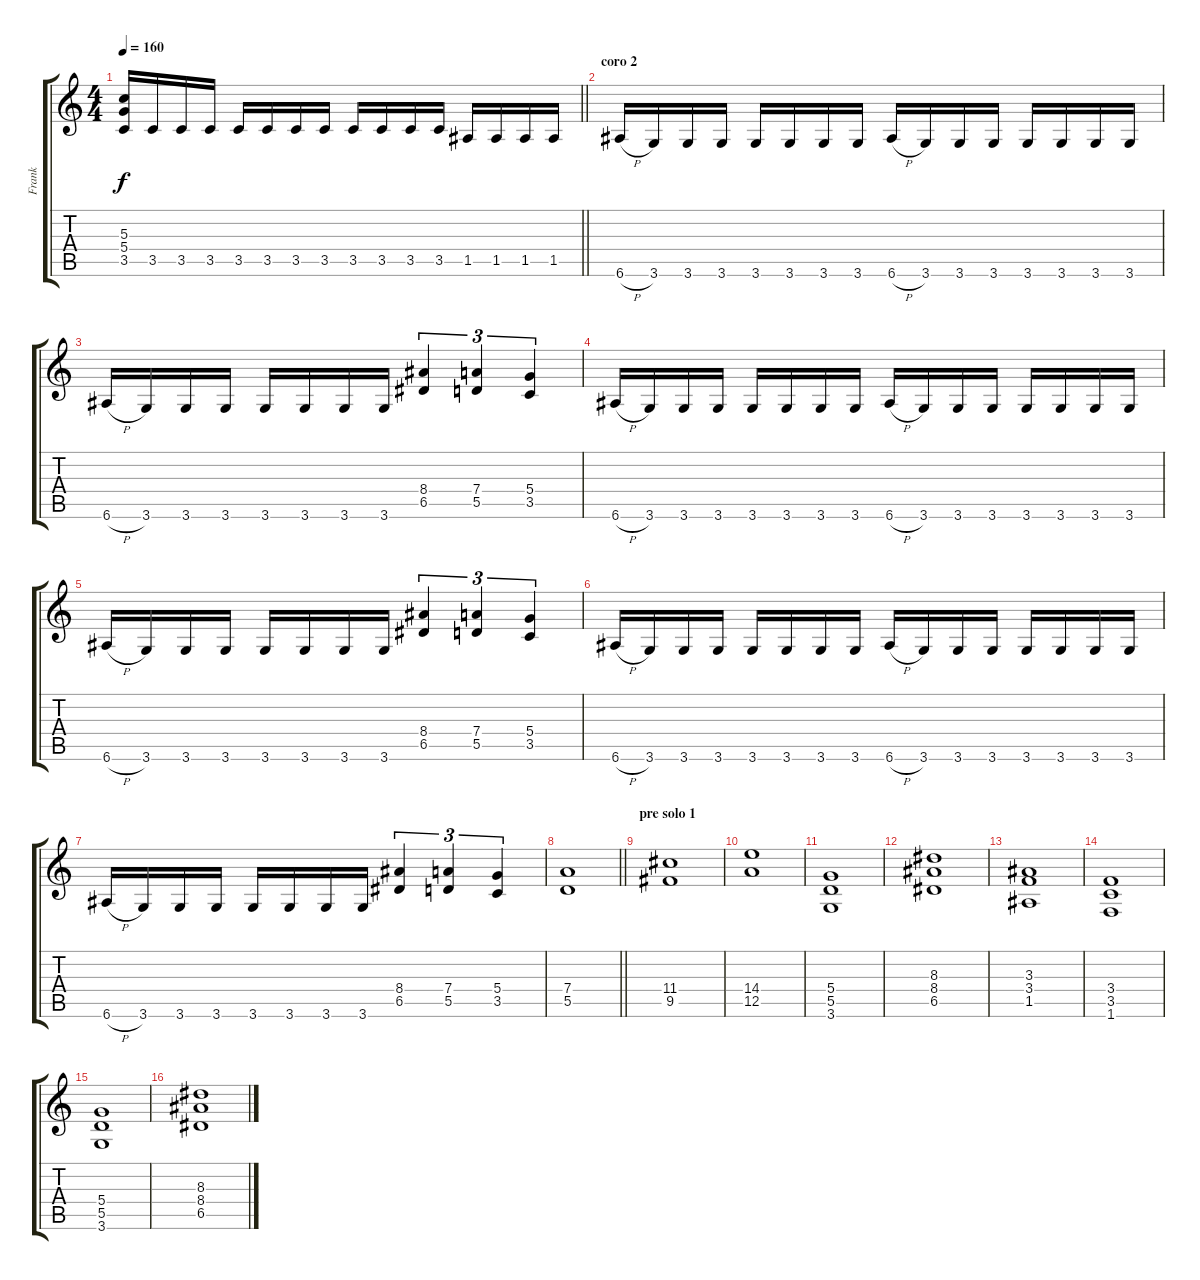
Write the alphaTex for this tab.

\track ("Frank" "Frank") {instrument overdrivenguitar}
\staff {score tabs}
\tuning (E4 B3 G3 D3 A2 E2) {hide}
\ts (4 4)
\tempo 160
\clef g2
\barLineRight lightlight
\ks c
(5.3 5.4 3.5).16{dy f} 3.5.16 3.5.16 3.5.16 3.5.16 3.5.16 3.5.16 3.5.16 3.5.16 3.5.16 3.5.16 3.5.16 1.5.16 1.5.16 1.5.16 1.5.16 |
\section ("" "coro 2")
6.6{h}.16 3.6.16 3.6.16 3.6.16 3.6.16 3.6.16 3.6.16 3.6.16 6.6{h}.16 3.6.16 3.6.16 3.6.16 3.6.16 3.6.16 3.6.16 3.6.16 |
6.6{h}.16 3.6.16 3.6.16 3.6.16 3.6.16 3.6.16 3.6.16 3.6.16 (8.4 6.5).4{tu (3 2)} (7.4 5.5).4{tu (3 2)} (5.4 3.5).4{tu (3 2)} |
6.6{h}.16 3.6.16 3.6.16 3.6.16 3.6.16 3.6.16 3.6.16 3.6.16 6.6{h}.16 3.6.16 3.6.16 3.6.16 3.6.16 3.6.16 3.6.16 3.6.16 |
6.6{h}.16 3.6.16 3.6.16 3.6.16 3.6.16 3.6.16 3.6.16 3.6.16 (8.4 6.5).4{tu (3 2)} (7.4 5.5).4{tu (3 2)} (5.4 3.5).4{tu (3 2)} |
6.6{h}.16 3.6.16 3.6.16 3.6.16 3.6.16 3.6.16 3.6.16 3.6.16 6.6{h}.16 3.6.16 3.6.16 3.6.16 3.6.16 3.6.16 3.6.16 3.6.16 |
6.6{h}.16 3.6.16 3.6.16 3.6.16 3.6.16 3.6.16 3.6.16 3.6.16 (8.4 6.5).4{tu (3 2)} (7.4 5.5).4{tu (3 2)} (5.4 3.5).4{tu (3 2)} |
\barLineRight lightlight
(7.4 5.5).1 |
\section ("" "pre solo 1")
(11.4 9.5).1 |
(14.4 12.5).1 |
(5.4 5.5 3.6).1 |
(8.3 8.4 6.5).1 |
(3.3 3.4 1.5).1 |
(3.4 3.5 1.6).1 |
(5.4 5.5 3.6).1 |
(8.3 8.4 6.5).1
